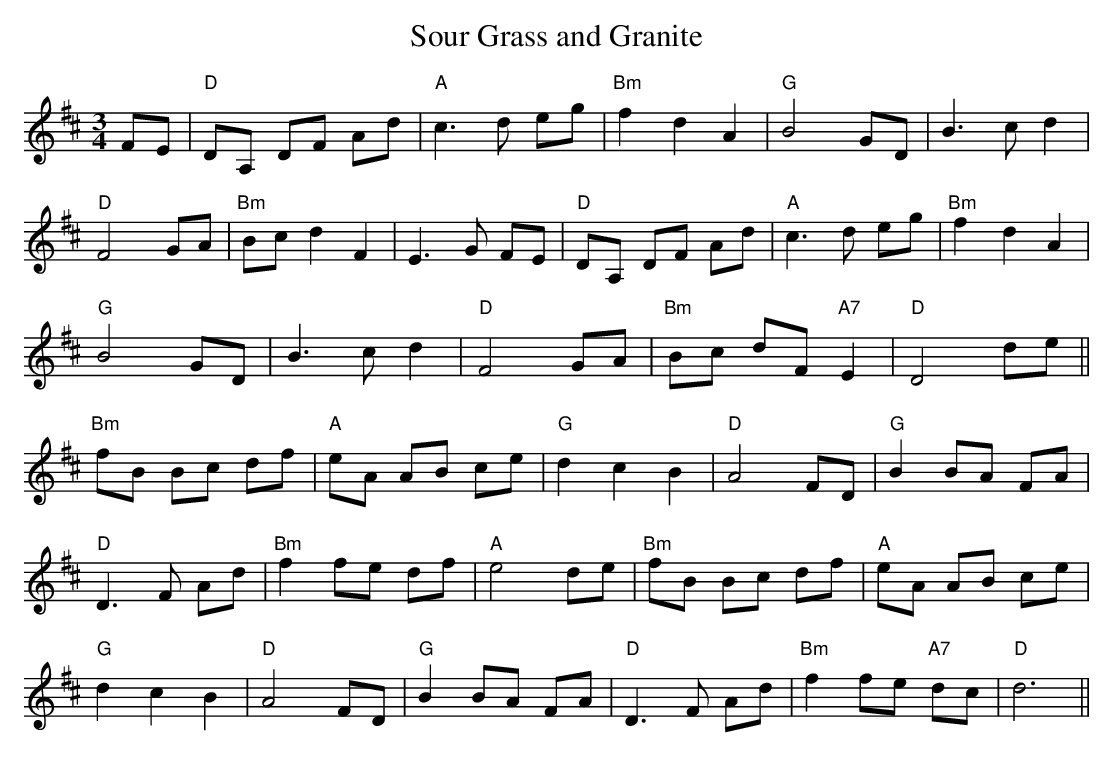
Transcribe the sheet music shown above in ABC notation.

X:1
T:Sour Grass and Granite
M:3/4
L:1/8
K:D
FE|"D" DA, DF Ad|"A" c3 d eg |"Bm"f2 d2 A2 |"G"  B4 GD | B3 c d2|
"D" F4 GA |"Bm" Bc d2 F2 |E3 G FE |"D" DA, DF Ad |"A" c3 d eg|"Bm" f2 d2 A2|
"G"B4 GD | B3 c d2 |"D" F4 GA |"Bm" Bc dF "A7"E2 |"D" D4 de ||
"Bm" fB Bc df |"A" eA AB ce |"G" d2 c2 B2 |"D" A4 FD |"G" B2 BA FA |
"D"D3 F Ad |"Bm" f2 fe df |"A" e4 de |"Bm" fB Bc df |"A" eA AB ce |
"G" d2 c2 B2 |"D" A4 FD |"G" B2 BA FA |"D" D3 F Ad |"Bm" f2 fe "A7"dc |"D" d6||
